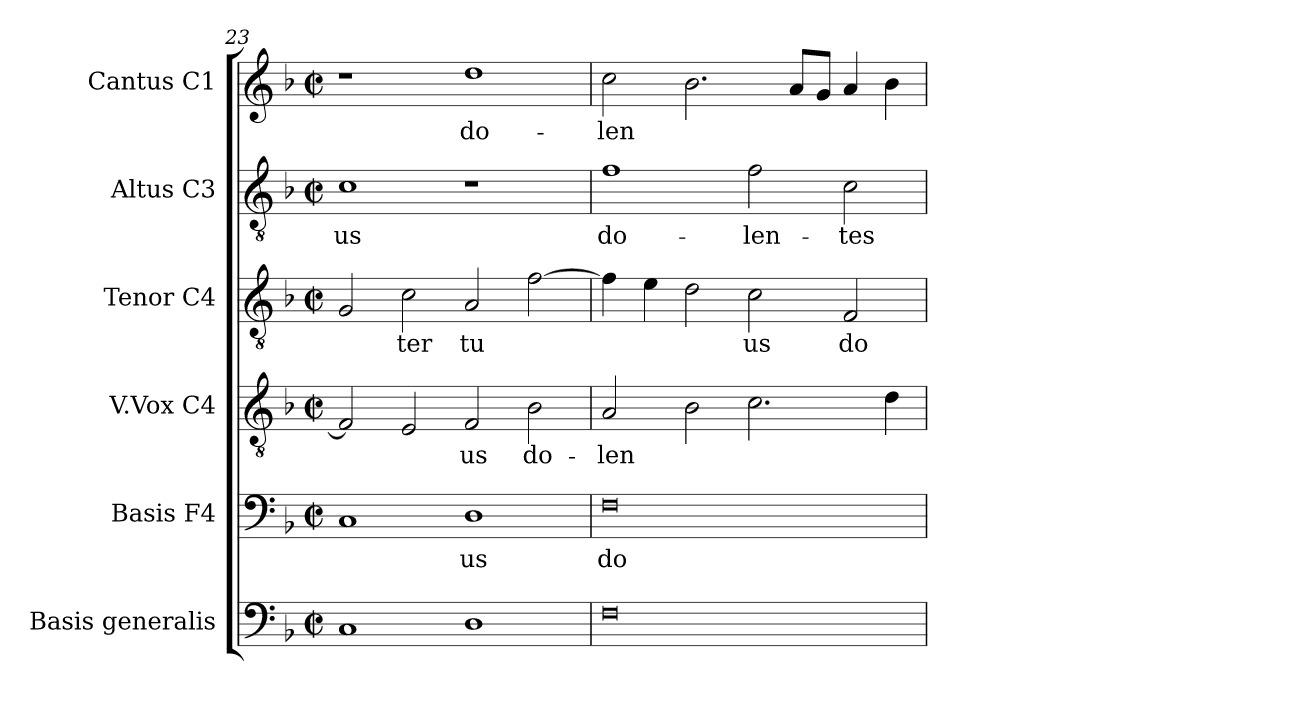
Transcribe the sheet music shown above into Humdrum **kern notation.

**kern	**kern	**text	**kern	**text	**kern	**text	**kern	**text	**kern	**text
*part6	*part5	*part5	*part4	*part4	*part3	*part3	*part2	*part2	*part1	*part1
*staff6	*staff5	*staff5	*staff4	*staff4	*staff3	*staff3	*staff2	*staff2	*staff1	*staff1
*I"Basis  generalis	*I"Basis  F4	*	*I"V.Vox  C4	*	*I"Tenor  C4	*	*I"Altus  C3	*	*I"Cantus  C1	*
*	*I'B	*	*	*	*I'T	*	*I'A	*	*I'C	*
*clefF4	*clefF4	*	*clefGv2	*	*clefGv2	*	*clefGv2	*	*clefG2	*
*k[b-]	*k[b-]	*	*k[b-]	*	*k[b-]	*	*k[b-]	*	*k[b-]	*
*F:	*F:	*	*F:	*	*F:	*	*F:	*	*F:	*
*M2/2	*M2/2	*	*M2/2	*	*M2/2	*	*M2/2	*	*M2/2	*
*met(c|)	*met(c|)	*	*met(c|)	*	*met(c|)	*	*met(c|)	*	*met(c|)	*
=23	=23	=23	=23	=23	=23	=23	=23	=23	=23	=23
!	!	!LO:LY:b:cj	!	!LO:LY:b:cj	!	!LO:LY:b:cj	!	!LO:LY:b:cj	!	!
1C	1C	--	2F/]	--	2G/	--	1c	-us	1r	.
!	!	!	!	!LO:LY:b:cj	!	!LO:LY:b:cj	!	!	!	!
.	.	.	2E/	--	2c\	-ter	.	.	.	.
!	!	!LO:LY:b:cj	!	!LO:LY:b:cj	!	!LO:LY:b:cj	!	!	!	!LO:LY:b:cj
1D	1D	-us	2F/	-us	2A/	tu-	1r	.	1dd	do-
!	!	!	!	!LO:LY:b:cj	!	!LO:LY:b:cj	!	!	!	!
.	.	.	2B-\	do-	[<2f\	--	.	.	.	.
!!LO:PB:g=z
=24	=24	=24	=24	=24	=24	=24	=24	=24	=24	=24
!	!	!LO:LY:b:cj	!	!LO:LY:b:cj	!	!LO:LY:b:cj	!	!LO:LY:b:cj	!	!LO:LY:b:cj
0F	0F	do-	2A/	-len-	4f\]	--	1f	do-	2cc\	-len-
!	!	!	!	!	!	!LO:LY:b:cj	!	!	!	!
.	.	.	.	.	4e\	--	.	.	.	.
!	!	!	!	!LO:LY:b:cj	!	!LO:LY:b:cj	!	!	!	!LO:LY:b:cj
.	.	.	2B-\	--	2d\	--	.	.	2.b-\	--
!	!	!	!	!LO:LY:b:cj	!	!LO:LY:b:cj	!	!LO:LY:b:cj	!	!
.	.	.	2.c\	--	2c\	-us	2f\	-len-	.	.
!	!	!	!	!	!	!	!	!	!	!LO:LY:b:cj
.	.	.	.	.	.	.	.	.	8a/L	--
!	!	!	!	!	!	!	!	!	!	!LO:LY:b:cj
.	.	.	.	.	.	.	.	.	8g/J	--
!	!	!	!	!	!	!LO:LY:b:cj	!	!LO:LY:b:cj	!	!LO:LY:b:cj
.	.	.	.	.	2F/	do-	2c\	-tes	4a/	--
!	!	!	!	!LO:LY:b:cj	!	!	!	!	!	!LO:LY:b:cj
.	.	.	4d\	--	.	.	.	.	4b-\	--
=	=	=	=	=	=	=	=	=	=	=
*-	*-	*-	*-	*-	*-	*-	*-	*-	*-	*-
